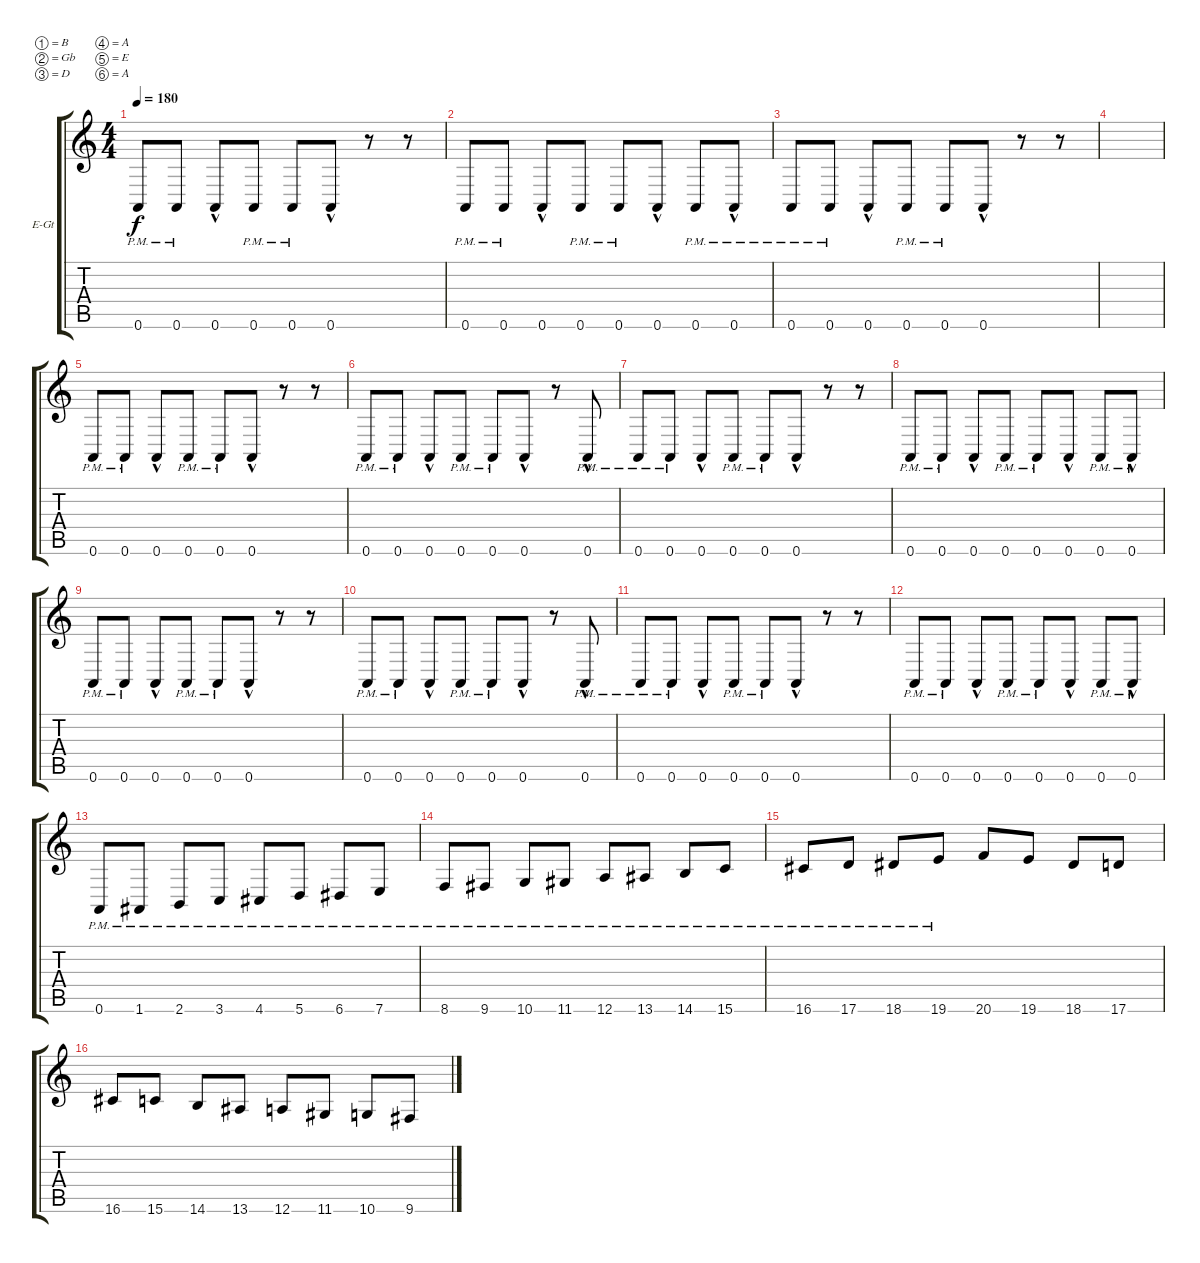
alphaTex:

\bracketExtendMode groupsimilarinstruments
\firstSystemTrackNameOrientation horizontal
\otherSystemsTrackNameOrientation horizontal
\track ("Git 1" "E-Gt") {instrument distortionguitar}
\staff {score tabs}
\tuning (B3 Gb3 D3 A2 E2 A1)
\ts (4 4)
\tempo 180
\clef g2
\ks c
0.6{pm}.8{dy f} 0.6{pm}.8 0.6{hac}.8 0.6{pm}.8 0.6{pm}.8 0.6{hac}.8 r.8 r.8 |
0.6{pm}.8 0.6{pm}.8 0.6{hac}.8 0.6{pm}.8 0.6{pm}.8 0.6{hac}.8 0.6{pm}.8 0.6{hac pm}.8 |
0.6{pm}.8 0.6{pm}.8 0.6{hac}.8 0.6{pm}.8 0.6{pm}.8 0.6{hac}.8 r.8 r.8 |
|
0.6{pm}.8 0.6{pm}.8 0.6{hac}.8 0.6{pm}.8 0.6{pm}.8 0.6{hac}.8 r.8 r.8 |
0.6{pm}.8 0.6{pm}.8 0.6{hac}.8 0.6{pm}.8 0.6{pm}.8 0.6{hac}.8 r.8 0.6{hac pm}.8 |
0.6{pm}.8 0.6{pm}.8 0.6{hac}.8 0.6{pm}.8 0.6{pm}.8 0.6{hac}.8 r.8 r.8 |
0.6{pm}.8 0.6{pm}.8 0.6{hac}.8 0.6{pm}.8 0.6{pm}.8 0.6{hac}.8 0.6{pm}.8 0.6{hac pm}.8 |
0.6{pm}.8 0.6{pm}.8 0.6{hac}.8 0.6{pm}.8 0.6{pm}.8 0.6{hac}.8 r.8 r.8 |
0.6{pm}.8 0.6{pm}.8 0.6{hac}.8 0.6{pm}.8 0.6{pm}.8 0.6{hac}.8 r.8 0.6{hac pm}.8 |
0.6{pm}.8 0.6{pm}.8 0.6{hac}.8 0.6{pm}.8 0.6{pm}.8 0.6{hac}.8 r.8 r.8 |
0.6{pm}.8 0.6{pm}.8 0.6{hac}.8 0.6{pm}.8 0.6{pm}.8 0.6{hac}.8 0.6{pm}.8 0.6{hac pm}.8 |
0.6{pm}.8 1.6{pm}.8 2.6{pm}.8 3.6{pm}.8 4.6{pm}.8 5.6{pm}.8 6.6{pm}.8 7.6{pm}.8 |
8.6{pm}.8 9.6{pm}.8 10.6{pm}.8 11.6{pm}.8 12.6{pm}.8 13.6{pm}.8 14.6{pm}.8 15.6{pm}.8 |
16.6{pm}.8 17.6{pm}.8 18.6{pm}.8 19.6{pm}.8 20.6.8 19.6.8 18.6.8 17.6.8 |
16.6.8 15.6.8 14.6.8 13.6.8 12.6.8 11.6.8 10.6.8 9.6.8
